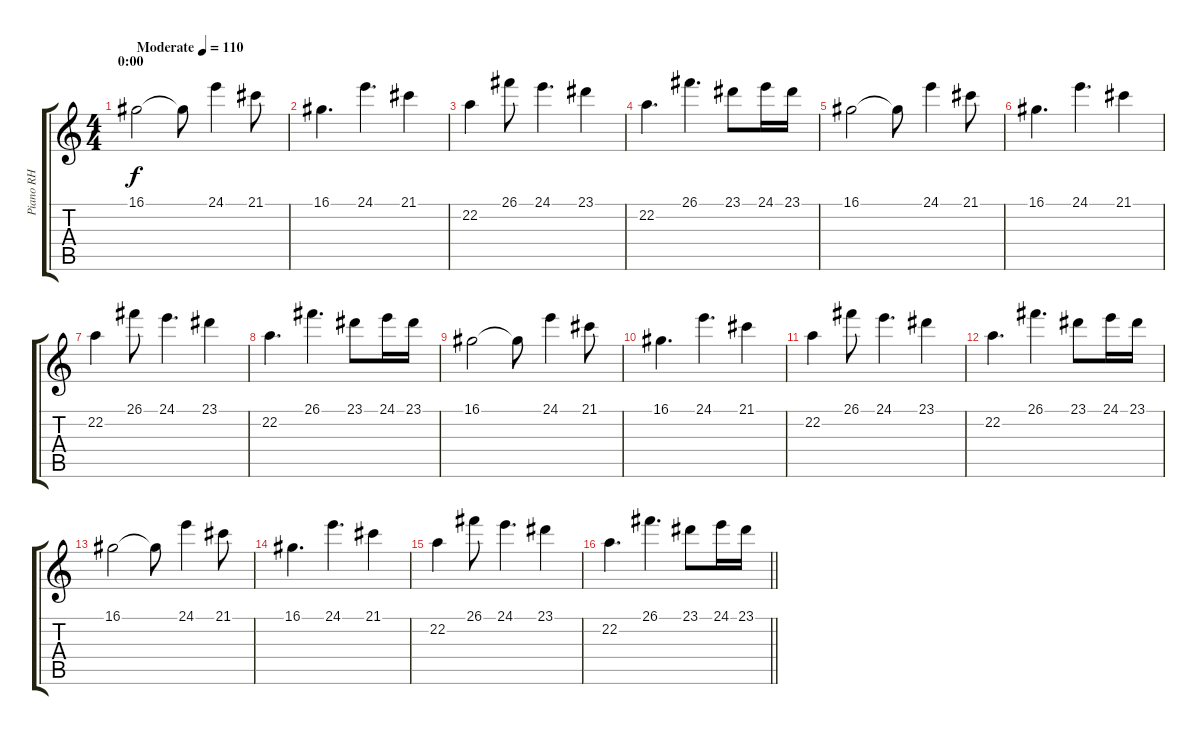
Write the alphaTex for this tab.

\track ("Piano RH" "Piano RH") {instrument acousticgrandpiano}
\staff {score tabs}
\tuning (E4 B3 G3 D3 A2 E2) {hide}
\ts (4 4)
\section ("" "0:00")
\tempo (110 "Moderate")
\clef g2
\ks c
16.1.2{dy f instrument acousticgrandpiano} 16.1{t}.8 24.1.4 21.1.8 |
16.1.4{d} 24.1.4{d} 21.1.4 |
22.2.4 26.1.8 24.1.4{d} 23.1.4 |
22.2.4{d} 26.1.4{d} 23.1.8 24.1.16 23.1.16 |
16.1.2 16.1{t}.8 24.1.4 21.1.8 |
16.1.4{d} 24.1.4{d} 21.1.4 |
22.2.4 26.1.8 24.1.4{d} 23.1.4 |
22.2.4{d} 26.1.4{d} 23.1.8 24.1.16 23.1.16 |
16.1.2 16.1{t}.8 24.1.4 21.1.8 |
16.1.4{d} 24.1.4{d} 21.1.4 |
22.2.4 26.1.8 24.1.4{d} 23.1.4 |
22.2.4{d} 26.1.4{d} 23.1.8 24.1.16 23.1.16 |
16.1.2 16.1{t}.8 24.1.4 21.1.8 |
16.1.4{d} 24.1.4{d} 21.1.4 |
22.2.4 26.1.8 24.1.4{d} 23.1.4 |
\barLineRight lightlight
22.2.4{d} 26.1.4{d} 23.1.8 24.1.16 23.1.16
